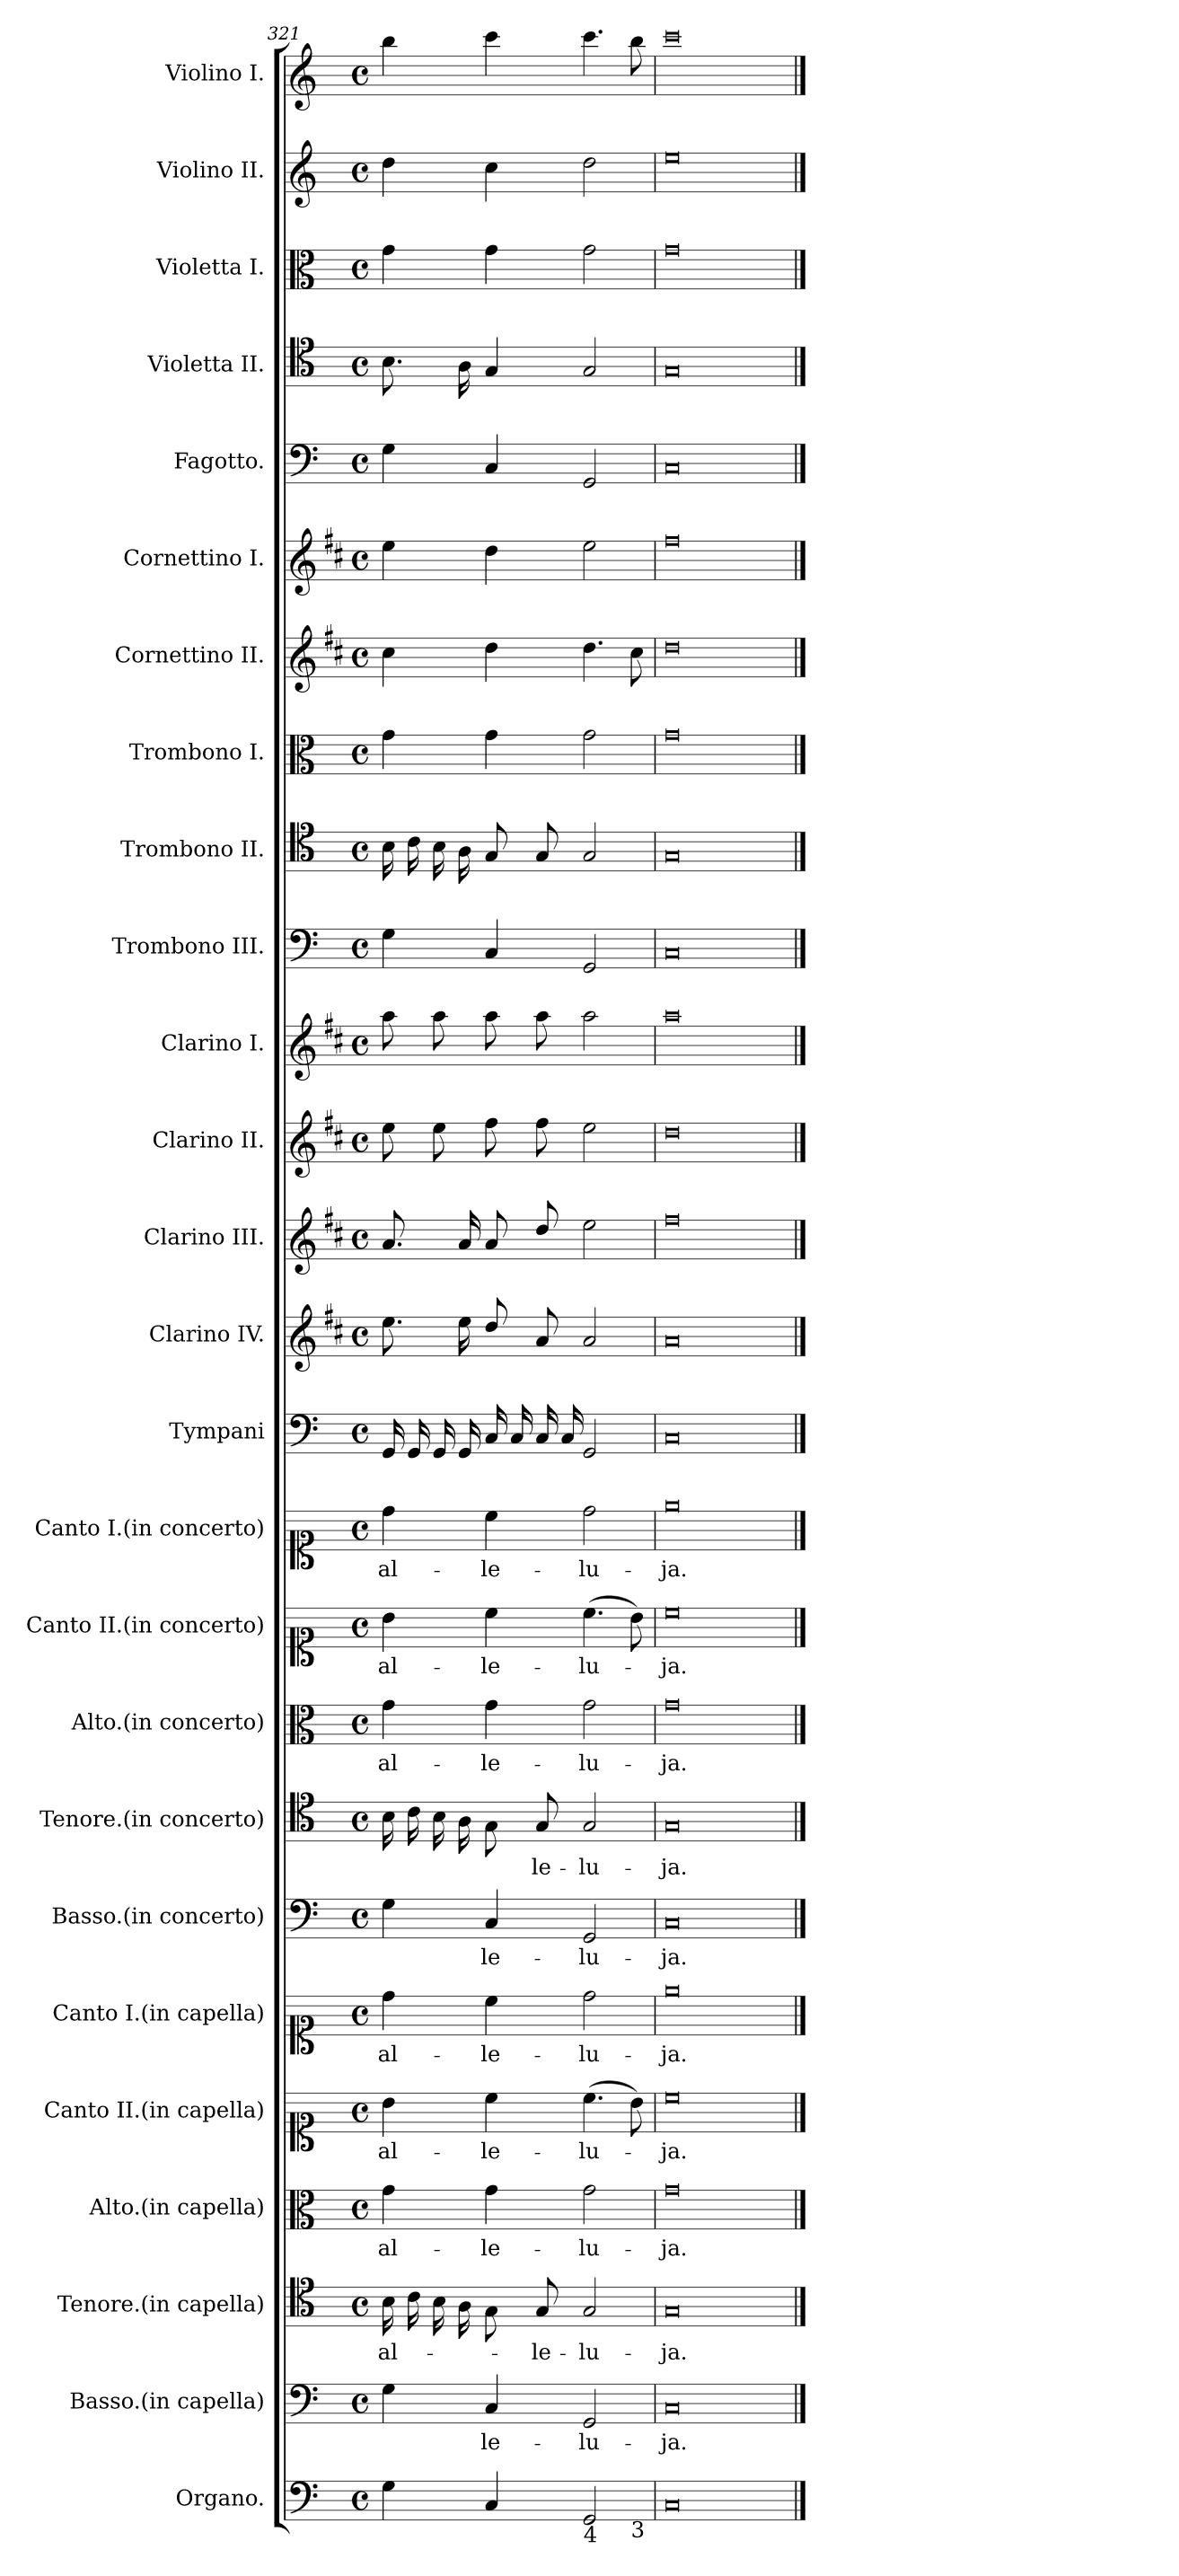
**kern	**kern	**text	**kern	**text	**kern	**text	**kern	**text	**kern	**text	**kern	**text	**kern	**text	**kern	**text	**kern	**text	**kern	**text	**kern	**kern	**kern	**kern	**kern	**kern	**kern	**kern	**kern	**kern	**kern	**kern	**kern	**kern	**kern
*part26	*part25	*part25	*part24	*part24	*part23	*part23	*part22	*part22	*part21	*part21	*part20	*part20	*part19	*part19	*part18	*part18	*part17	*part17	*part16	*part16	*part15	*part14	*part13	*part12	*part11	*part10	*part9	*part8	*part7	*part6	*part5	*part4	*part3	*part2	*part1
*staff26	*staff25	*staff25	*staff24	*staff24	*staff23	*staff23	*staff22	*staff22	*staff21	*staff21	*staff20	*staff20	*staff19	*staff19	*staff18	*staff18	*staff17	*staff17	*staff16	*staff16	*staff15	*staff14	*staff13	*staff12	*staff11	*staff10	*staff9	*staff8	*staff7	*staff6	*staff5	*staff4	*staff3	*staff2	*staff1
*I"Organo.	*I"Basso.(in capella)	*	*I"Tenore.(in capella)	*	*I"Alto.(in capella)	*	*I"Canto II.(in capella)	*	*I"Canto I.(in capella)	*	*I"Basso.(in concerto)	*	*I"Tenore.(in concerto)	*	*I"Alto.(in concerto)	*	*I"Canto II.(in concerto)	*	*I"Canto I.(in concerto)	*	*I"Tympani	*I"Clarino IV.	*I"Clarino III.	*I"Clarino II.	*I"Clarino I.	*I"Trombono III.	*I"Trombono II.	*I"Trombono I.	*I"Cornettino II.	*I"Cornettino I.	*I"Fagotto.	*I"Violetta II.	*I"Violetta I.	*I"Violino II.	*I"Violino I.
*	*I'B	*	*	*	*I'A	*	*	*	*	*	*I'B	*	*	*	*I'A	*	*	*	*	*	*	*	*	*	*	*	*I'T	*	*	*	*	*I'Vla	*I'Vla	*I'Vln	*I'Vln
*clefF4	*clefF4	*	*clefC4	*	*clefC3	*	*clefC1	*	*clefC1	*	*clefF4	*	*clefC4	*	*clefC3	*	*clefC1	*	*clefC1	*	*clefF4	*clefG2	*clefG2	*clefG2	*clefG2	*clefF4	*clefC4	*clefC3	*clefG2	*clefG2	*clefF4	*clefC4	*clefC3	*clefG2	*clefG2
*	*	*	*	*	*	*	*	*	*	*	*	*	*	*	*	*	*	*	*	*	*	*ITrd1c2	*ITrd1c2	*ITrd1c2	*ITrd1c2	*	*	*	*ITrd1c2	*ITrd1c2	*	*	*	*	*
*k[]	*k[]	*	*k[]	*	*k[]	*	*k[]	*	*k[]	*	*k[]	*	*k[]	*	*k[]	*	*k[]	*	*k[]	*	*k[]	*k[]	*k[]	*k[]	*k[]	*k[]	*k[]	*k[]	*k[]	*k[]	*k[]	*k[]	*k[]	*k[]	*k[]
*C:	*C:	*	*C:	*	*C:	*	*C:	*	*C:	*	*C:	*	*C:	*	*C:	*	*C:	*	*C:	*	*C:	*C:	*C:	*C:	*C:	*C:	*C:	*C:	*C:	*C:	*C:	*C:	*C:	*C:	*C:
*M4/4	*M4/4	*	*M4/4	*	*M4/4	*	*M4/4	*	*M4/4	*	*M4/4	*	*M4/4	*	*M4/4	*	*M4/4	*	*M4/4	*	*M4/4	*M4/4	*M4/4	*M4/4	*M4/4	*M4/4	*M4/4	*M4/4	*M4/4	*M4/4	*M4/4	*M4/4	*M4/4	*M4/4	*M4/4
*met(c)	*met(c)	*	*met(c)	*	*met(c)	*	*met(c)	*	*met(c)	*	*met(c)	*	*met(c)	*	*met(c)	*	*met(c)	*	*met(c)	*	*met(c)	*met(c)	*met(c)	*met(c)	*met(c)	*met(c)	*met(c)	*met(c)	*met(c)	*met(c)	*met(c)	*met(c)	*met(c)	*met(c)	*met(c)
=321	=321	=321	=321	=321	=321	=321	=321	=321	=321	=321	=321	=321	=321	=321	=321	=321	=321	=321	=321	=321	=321	=321	=321	=321	=321	=321	=321	=321	=321	=321	=321	=321	=321	=321	=321
!	!	!	!	!LO:LY:b	!	!LO:LY:b	!	!LO:LY:b	!	!LO:LY:b	!	!	!	!	!	!LO:LY:b	!	!LO:LY:b	!	!LO:LY:b	!	!	!	!	!	!	!	!	!	!	!	!	!	!	!
*^	*	*	*	*	*	*	*	*	*	*	*	*	*	*	*	*	*	*	*	*	*	*	*	*	*	*	*	*	*	*	*	*	*	*	*
4G\	2..ryy	4G\	.	16B\	al-	4g\	al-	4b\	al-	4dd\	al-	4G\	.	16B\	.	4g\	al-	4b\	al-	4dd\	al-	16GG/	8.dd\	8.g/	8dd\	8gg\	4G\	16B\	4g\	4b\	4dd\	4G\	8.B\	4g\	4dd\	4bb\
.	.	.	.	16c\	.	.	.	.	.	.	.	.	.	16c\	.	.	.	.	.	.	.	16GG/	.	.	.	.	.	16c\	.	.	.	.	.	.	.	.
.	.	.	.	16B\	.	.	.	.	.	.	.	.	.	16B\	.	.	.	.	.	.	.	16GG/	.	.	8dd\	8gg\	.	16B\	.	.	.	.	.	.	.	.
.	.	.	.	16A\	.	.	.	.	.	.	.	.	.	16A\	.	.	.	.	.	.	.	16GG/	16dd\	16g/	.	.	.	16A\	.	.	.	.	16A\	.	.	.
!	!	!	!LO:LY:b	!	!	!	!LO:LY:b	!	!LO:LY:b	!	!LO:LY:b	!	!LO:LY:b	!	!	!	!LO:LY:b	!	!LO:LY:b	!	!LO:LY:b	!	!	!	!	!	!	!	!	!	!	!	!	!	!	!
4C/	.	4C/	-le-	8G\	.	4g\	-le-	4cc\	-le-	4cc\	-le-	4C/	-le-	8G\	.	4g\	-le-	4cc\	-le-	4cc\	-le-	16C/	8cc/	8g/	8ee\	8gg\	4C/	8G/	4g\	4cc\	4cc\	4C/	4G/	4g\	4cc\	4ccc\
.	.	.	.	.	.	.	.	.	.	.	.	.	.	.	.	.	.	.	.	.	.	16C/	.	.	.	.	.	.	.	.	.	.	.	.	.	.
!	!	!	!	!	!LO:LY:b	!	!	!	!	!	!	!	!	!	!LO:LY:b	!	!	!	!	!	!	!	!	!	!	!	!	!	!	!	!	!	!	!	!	!
.	.	.	.	8G/	-le-	.	.	.	.	.	.	.	.	8G/	-le-	.	.	.	.	.	.	16C/	8g/	8cc/	8ee\	8gg\	.	8G/	.	.	.	.	.	.	.	.
.	.	.	.	.	.	.	.	.	.	.	.	.	.	.	.	.	.	.	.	.	.	16C/	.	.	.	.	.	.	.	.	.	.	.	.	.	.
!LO:TX:b:t=4	!	!	!	!	!	!	!	!	!	!	!	!	!	!	!	!	!	!	!	!	!	!	!	!	!	!	!	!	!	!	!	!	!	!	!	!
!	!	!	!LO:LY:b	!	!LO:LY:b	!	!LO:LY:b	!	!LO:LY:b	!	!LO:LY:b	!	!LO:LY:b	!	!LO:LY:b	!	!LO:LY:b	!	!LO:LY:b	!	!LO:LY:b	!	!	!	!	!	!	!	!	!	!	!	!	!	!	!
2GG/	.	2GG/	-lu-	2G/	-lu-	2g\	-lu-	(>4.cc\	-lu-	2dd\	-lu-	2GG/	-lu-	2G/	-lu-	2g\	-lu-	(>4.cc\	-lu-	2dd\	-lu-	2GG/	2g/	2dd\	2dd\	2gg\	2GG/	2G/	2g\	4.cc\	2dd\	2GG/	2G/	2g\	2dd\	4.ccc\
!	!LO:TX:b:t=3	!	!	!	!	!	!	!	!	!	!	!	!	!	!	!	!	!	!	!	!	!	!	!	!	!	!	!	!	!	!	!	!	!	!	!
.	8ryy	.	.	.	.	.	.	8b\)	.	.	.	.	.	.	.	.	.	8b\)	.	.	.	.	.	.	.	.	.	.	.	8b\	.	.	.	.	.	8bb\
=322	=322	=322	=322	=322	=322	=322	=322	=322	=322	=322	=322	=322	=322	=322	=322	=322	=322	=322	=322	=322	=322	=322	=322	=322	=322	=322	=322	=322	=322	=322	=322	=322	=322	=322	=322	=322
!	!	!	!LO:LY:b	!	!LO:LY:b	!	!LO:LY:b	!	!LO:LY:b	!	!LO:LY:b	!	!LO:LY:b	!	!LO:LY:b	!	!LO:LY:b	!	!LO:LY:b	!	!LO:LY:b	!	!	!	!	!	!	!	!	!	!	!	!	!	!	!
*v	*v	*	*	*	*	*	*	*	*	*	*	*	*	*	*	*	*	*	*	*	*	*	*	*	*	*	*	*	*	*	*	*	*	*	*	*
0C	0C	-ja.	0G	-ja.	0g	-ja.	0cc	-ja.	0ee	-ja.	0C	-ja.	0G	-ja.	0g	-ja.	0cc	-ja.	0ee	-ja.	0C	0g	0ee	0cc	0gg	0C	0G	0g	0cc	0ee	0C	0G	0g	0ee	0ccc
==	==	==	==	==	==	==	==	==	==	==	==	==	==	==	==	==	==	==	==	==	==	==	==	==	==	==	==	==	==	==	==	==	==	==	==
*-	*-	*-	*-	*-	*-	*-	*-	*-	*-	*-	*-	*-	*-	*-	*-	*-	*-	*-	*-	*-	*-	*-	*-	*-	*-	*-	*-	*-	*-	*-	*-	*-	*-	*-	*-
